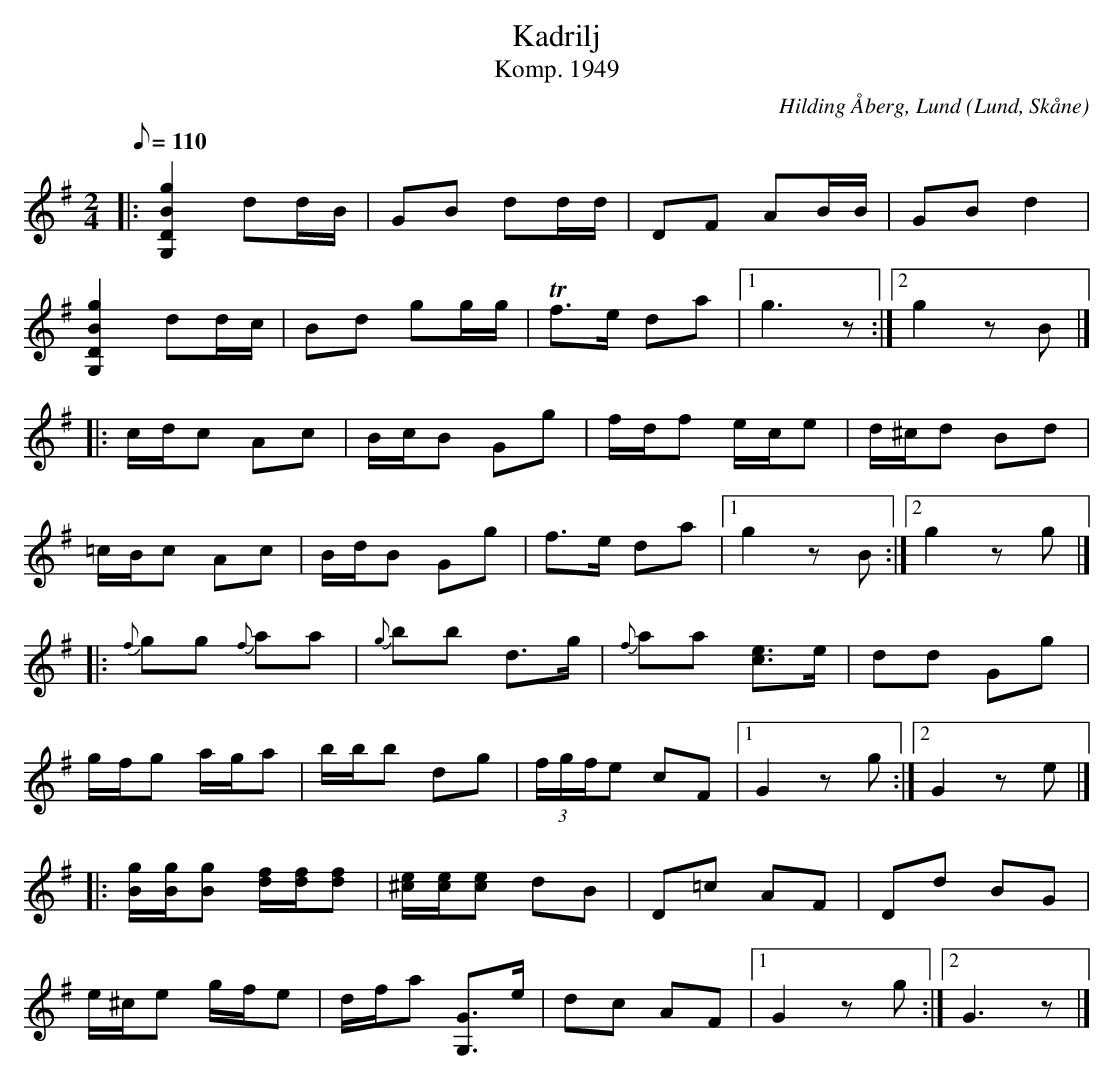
X:1
T:Kadrilj
T:Komp. 1949
C:Hilding Åberg, Lund
O:Lund, Skåne
M:2/4
L:1/9
Q:1/8=110
V:1 clef=G
K:G
|: [G,2D2B2g2] dd/B/ | GB dd/d/ | DF AB/B/ | GB d2 |
[G,2D2B2g2] dd/c/ | Bd gg/g/ | Tf>e da |1 g3 z :|2 g2 zB |]
|: c/d/c Ac | B/c/B Gg | f/d/f e/c/e | d/^c/d Bd |
=c/B/c Ac | B/d/B Gg | f>e da |1 g2 zB :|2 g2 zg |]
|: {f}gg {f}aa | {g}bb d>g | {f}aa [ce]>e | dd Gg |
g/f/g a/g/a | b/b/b dg | (3f/g/f/e cF |1 G2 zg :|2 G2 ze |]
|: [B/g/][B/g/][Bg] [d/f/][d/f/][df] | [^c/e/][c/e/][ce] dB | D=c AF | Dd BG |
e/^c/e g/f/e | d/f/a [G,G]>e | dc AF |1 G2 zg :|2 G3 z |]
